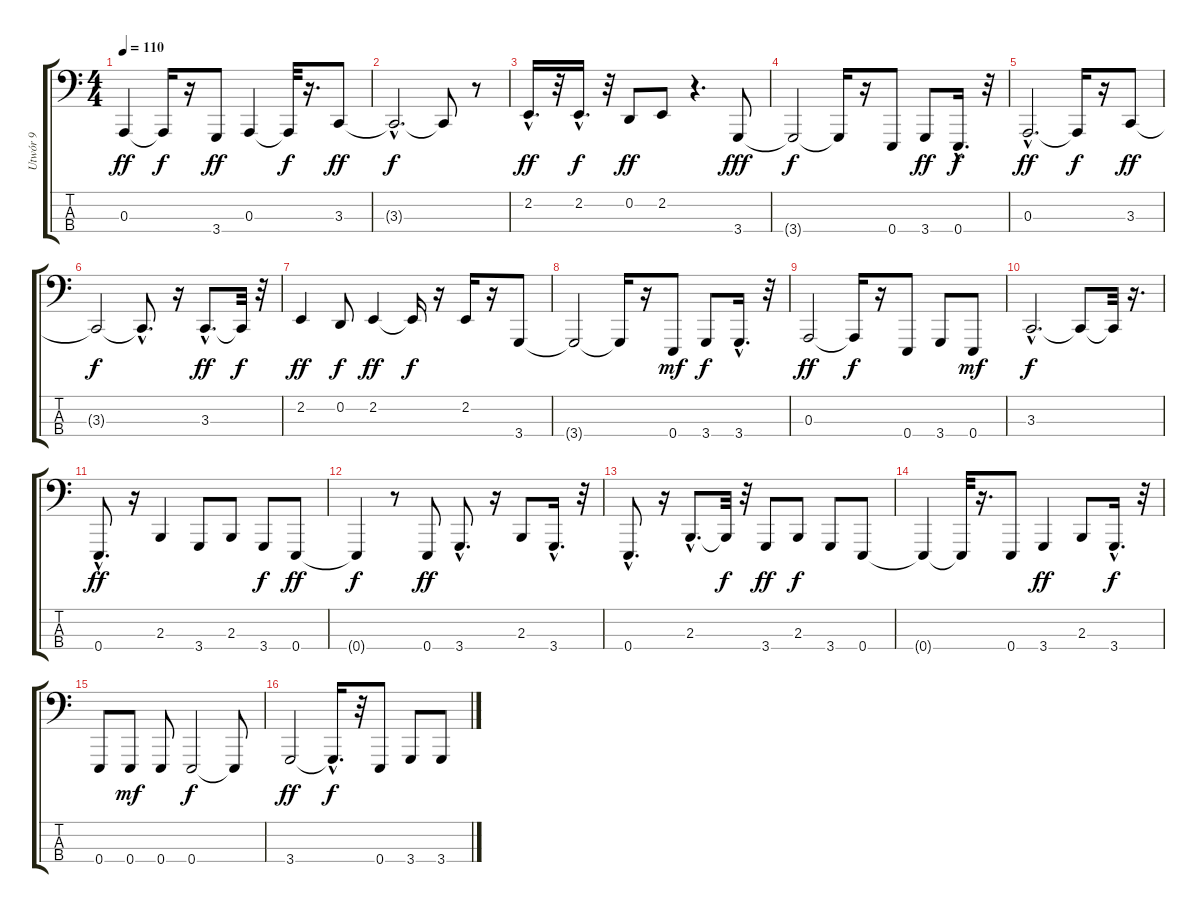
\track ("Utwór 9" "Utwór 9") {instrument acousticgrandpiano}
\staff {score tabs}
\tuning (G2 D2 A1 E1) {hide}
\ts (4 4)
\tempo 110
\clef f4
\ks c
0.3.4{dy ff} 0.3{t}.16{dy f} r.16 3.4.8{dy ff} 0.3.4 0.3{t}.32{dy f} r.16{d} 3.3.8{dy ff} |
3.3{hac t}.2{d dy f} 3.3{t}.8 r.8 |
2.2{hac}.16{d dy ff} r.32 2.2{hac}.16{d dy f} r.32 0.2.8{dy ff} 2.2.8 r.4{d} 3.4.8{dy fff} |
3.4{t}.2{dy f} 3.4{t}.16 r.16 0.4.8 3.4.8{dy ff} 0.4{hac}.16{d dy f} r.32 |
0.3{hac}.2{d dy ff} 0.3{t}.16{dy f} r.16 3.3.8{dy ff} |
3.3{t}.2{dy f} 3.3{hac t}.8{d} r.16 3.3{hac}.8{d dy ff} 3.3{t}.32{dy f} r.32 |
2.2.4{dy ff} 0.2.8{dy f} 2.2.4{dy ff} 2.2{t}.16{dy f} r.16 2.2.16 r.16 3.4.8 |
3.4{t}.2 3.4{t}.16 r.16 0.4.8{dy mf} 3.4.8{dy f} 3.4{hac}.16{d} r.32 |
0.3.2{dy ff} 0.3{t}.16{dy f} r.16 0.4.8 3.4.8 0.4.8{dy mf} |
3.3{hac}.2{d dy f} 3.3{t}.8 3.3{t}.32 r.16{d} |
0.4{hac}.8{d dy ff} r.16 2.3.4 3.4.8 2.3.8 3.4.8{dy f} 0.4.8{dy ff} |
0.4{t}.4{dy f} r.8 0.4.8{dy ff} 3.4{hac}.8{d} r.16 2.3.8 3.4{hac}.16{d} r.32 |
0.4{hac}.8{d} r.16 2.3{hac}.8{d} 2.3{t}.32{dy f} r.32 3.4.8{dy ff} 2.3.8{dy f} 3.4.8 0.4.8 |
0.4{t}.4 0.4{t}.32 r.16{d} 0.4.8 3.4.4{dy ff} 2.3.8 3.4{hac}.16{d dy f} r.32 |
0.4.8 0.4.8{dy mf} 0.4.8 0.4.2{dy f} 0.4{t}.8 |
3.4.2{dy ff} 3.4{hac t}.16{d dy f} r.32 0.4.8 3.4.8 3.4.8
